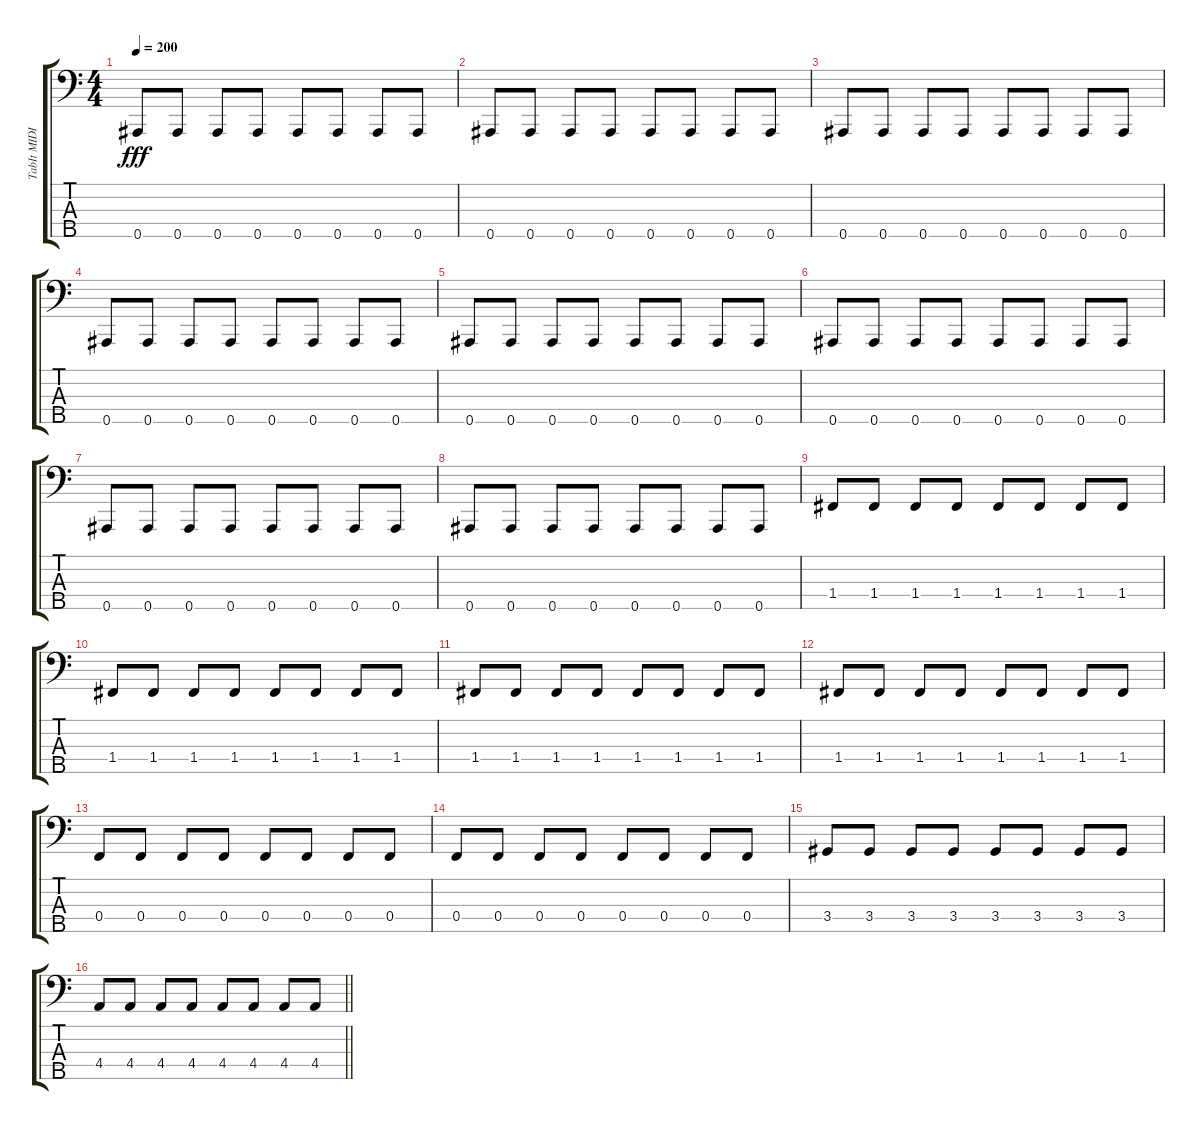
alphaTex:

\track ("TabIt MIDI - Track 3" "TabIt MIDI") {instrument electricbasspick}
\staff {score tabs}
\tuning (Ab2 Eb2 Bb1 F1 Bb0) {hide}
\ts (4 4)
\tempo 200
\clef f4
\ks c
0.5.8{dy fff} 0.5.8 0.5.8 0.5.8 0.5.8 0.5.8 0.5.8 0.5.8 |
0.5.8 0.5.8 0.5.8 0.5.8 0.5.8 0.5.8 0.5.8 0.5.8 |
0.5.8 0.5.8 0.5.8 0.5.8 0.5.8 0.5.8 0.5.8 0.5.8 |
0.5.8 0.5.8 0.5.8 0.5.8 0.5.8 0.5.8 0.5.8 0.5.8 |
0.5.8 0.5.8 0.5.8 0.5.8 0.5.8 0.5.8 0.5.8 0.5.8 |
0.5.8 0.5.8 0.5.8 0.5.8 0.5.8 0.5.8 0.5.8 0.5.8 |
0.5.8 0.5.8 0.5.8 0.5.8 0.5.8 0.5.8 0.5.8 0.5.8 |
0.5.8 0.5.8 0.5.8 0.5.8 0.5.8 0.5.8 0.5.8 0.5.8 |
1.4.8 1.4.8 1.4.8 1.4.8 1.4.8 1.4.8 1.4.8 1.4.8 |
1.4.8 1.4.8 1.4.8 1.4.8 1.4.8 1.4.8 1.4.8 1.4.8 |
1.4.8 1.4.8 1.4.8 1.4.8 1.4.8 1.4.8 1.4.8 1.4.8 |
1.4.8 1.4.8 1.4.8 1.4.8 1.4.8 1.4.8 1.4.8 1.4.8 |
0.4.8 0.4.8 0.4.8 0.4.8 0.4.8 0.4.8 0.4.8 0.4.8 |
0.4.8 0.4.8 0.4.8 0.4.8 0.4.8 0.4.8 0.4.8 0.4.8 |
3.4.8 3.4.8 3.4.8 3.4.8 3.4.8 3.4.8 3.4.8 3.4.8 |
\barLineRight lightlight
4.4.8 4.4.8 4.4.8 4.4.8 4.4.8 4.4.8 4.4.8 4.4.8
